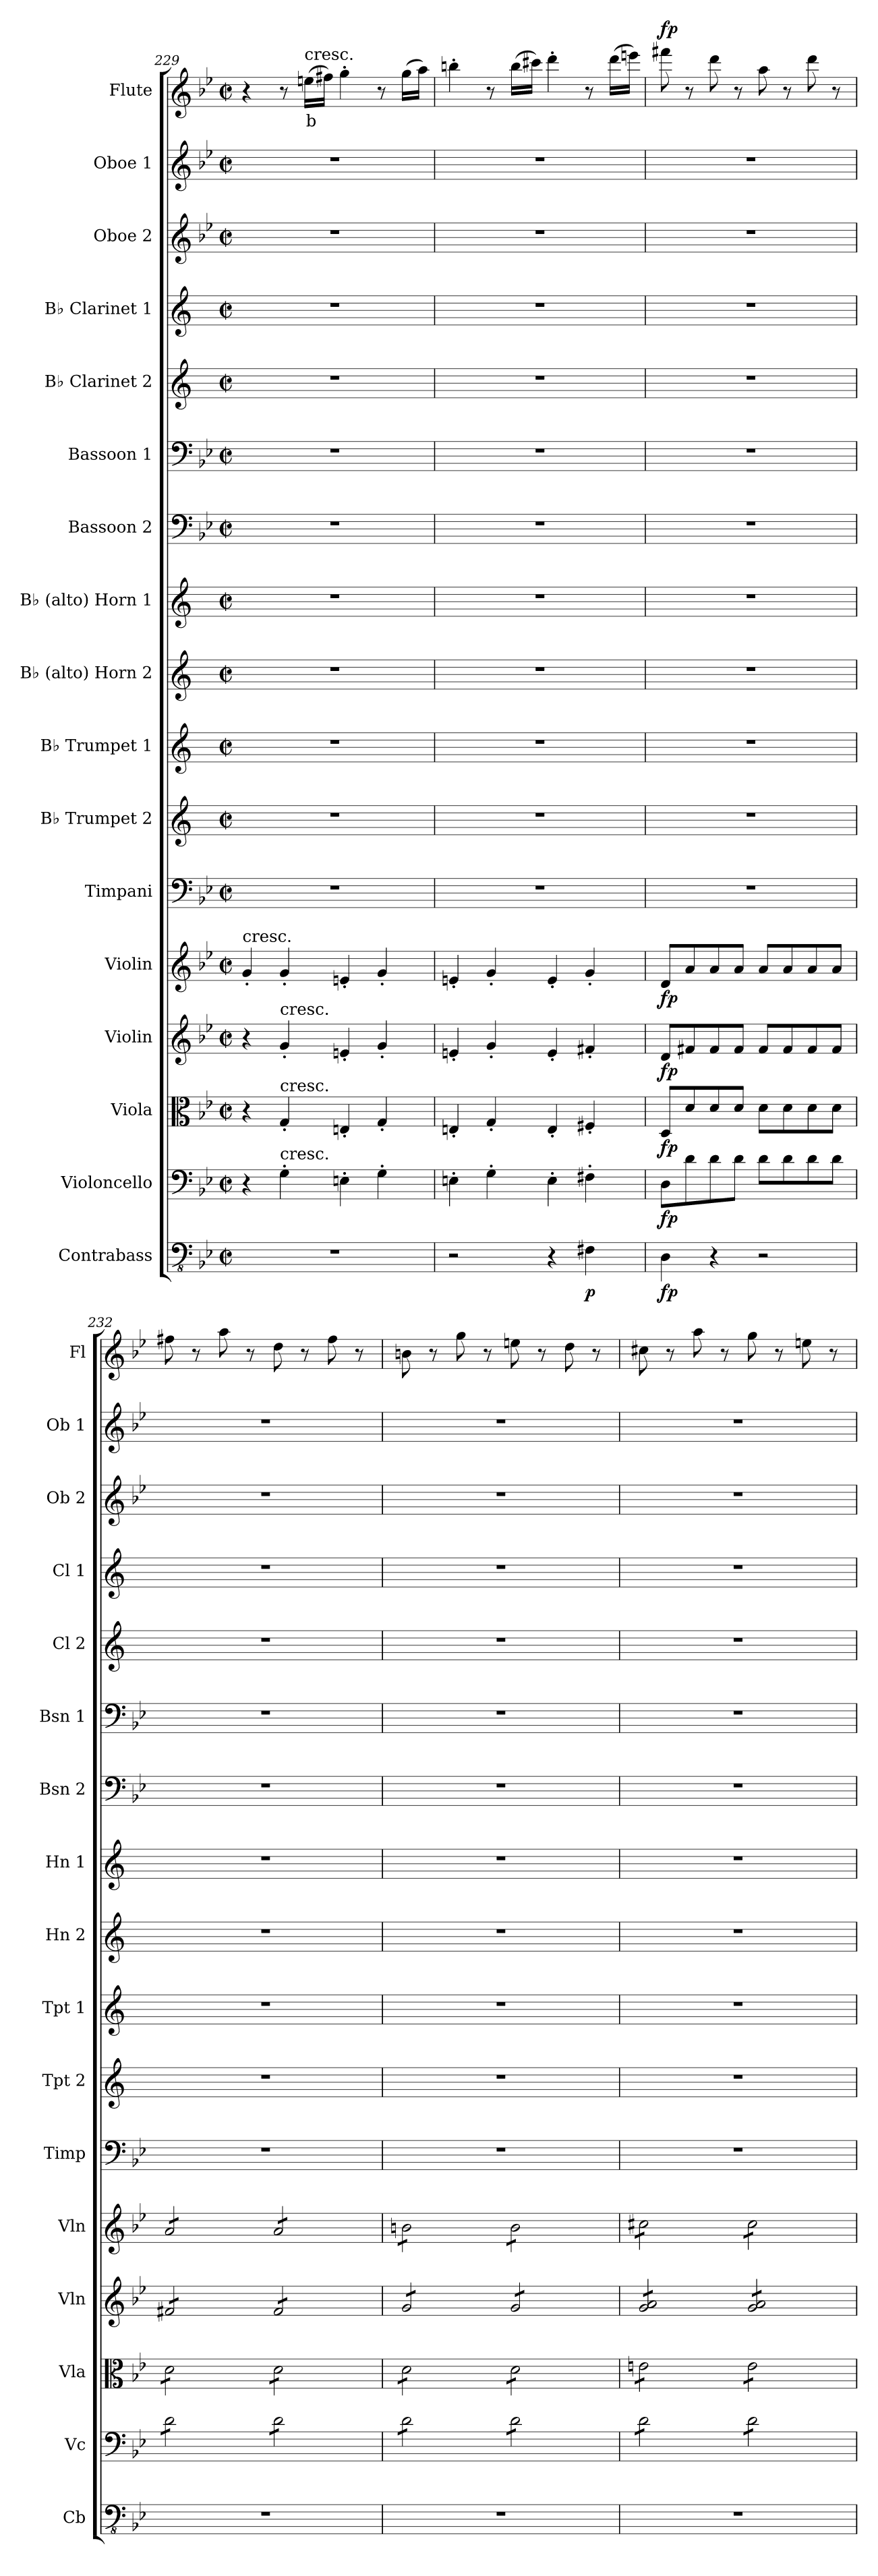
**kern	**dynam	**kern	**dynam	**kern	**dynam	**kern	**dynam	**kern	**dynam	**kern	**kern	**kern	**kern	**kern	**kern	**kern	**kern	**kern	**kern	**kern	**kern	**text	**dynam
*part17	*part17	*part16	*part16	*part15	*part15	*part14	*part14	*part13	*part13	*part12	*part11	*part10	*part9	*part8	*part7	*part6	*part5	*part4	*part3	*part2	*part1	*part1	*part1
*staff17	*staff17	*staff16	*staff16	*staff15	*staff15	*staff14	*staff14	*staff13	*staff13	*staff12	*staff11	*staff10	*staff9	*staff8	*staff7	*staff6	*staff5	*staff4	*staff3	*staff2	*staff1	*staff1	*staff1
*I"Contrabass	*	*I"Violoncello	*	*I"Viola	*	*I"Violin	*	*I"Violin	*	*I"Timpani	*I"B♭ Trumpet 2	*I"B♭ Trumpet 1	*I"B♭ (alto) Horn 2	*I"B♭ (alto) Horn 1	*I"Bassoon 2	*I"Bassoon 1	*I"B♭ Clarinet 2	*I"B♭ Clarinet 1	*I"Oboe 2	*I"Oboe 1	*I"Flute	*	*
*I'Cb	*	*I'Vc	*	*I'Vla	*	*I'Vln	*	*I'Vln	*	*I'Timp	*I'Tpt 2	*I'Tpt 1	*I'Hn 2	*I'Hn 1	*I'Bsn 2	*I'Bsn 1	*I'Cl 2	*I'Cl 1	*I'Ob 2	*I'Ob 1	*I'Fl	*	*
*clefFv4	*	*clefF4	*	*clefC3	*	*clefG2	*	*clefG2	*	*clefF4	*clefG2	*clefG2	*clefG2	*clefG2	*clefF4	*clefF4	*clefG2	*clefG2	*clefG2	*clefG2	*clefG2	*	*
*	*	*	*	*	*	*	*	*	*	*	*ITrd1c2	*ITrd1c2	*ITrd1c2	*ITrd1c2	*	*	*ITrd1c2	*ITrd1c2	*	*	*	*	*
*k[b-e-]	*	*k[b-e-]	*	*k[b-e-]	*	*k[b-e-]	*	*k[b-e-]	*	*k[b-e-]	*k[b-e-]	*k[b-e-]	*k[b-e-]	*k[b-e-]	*k[b-e-]	*k[b-e-]	*k[b-e-]	*k[b-e-]	*k[b-e-]	*k[b-e-]	*k[b-e-]	*	*
*M2/2	*	*M2/2	*	*M2/2	*	*M2/2	*	*M2/2	*	*M2/2	*M2/2	*M2/2	*M2/2	*M2/2	*M2/2	*M2/2	*M2/2	*M2/2	*M2/2	*M2/2	*M2/2	*	*
*met(c|)	*	*met(c|)	*	*met(c|)	*	*met(c|)	*	*met(c|)	*	*met(c|)	*met(c|)	*met(c|)	*met(c|)	*met(c|)	*met(c|)	*met(c|)	*met(c|)	*met(c|)	*met(c|)	*met(c|)	*met(c|)	*	*
=229	=229	=229	=229	=229	=229	=229	=229	=229	=229	=229	=229	=229	=229	=229	=229	=229	=229	=229	=229	=229	=229	=229	=229
!	!	!	!	!	!	!	!	!LO:TX:a:t=cresc.	!	!	!	!	!	!	!	!	!	!	!	!	!	!	!
1r	.	4r	.	4r	.	4r	.	4g'/	.	1r	1r	1r	1r	1r	1r	1r	1r	1r	1r	1r	4r	.	.
!	!	!	!	!	!	!LO:TX:a:t=cresc.	!	!	!	!	!	!	!	!	!	!	!	!	!	!	!	!	!
!	!	!	!	!LO:TX:a:t=cresc.	!	!	!	!	!	!	!	!	!	!	!	!	!	!	!	!	!	!	!
!	!	!LO:TX:a:t=cresc.	!	!	!	!	!	!	!	!	!	!	!	!	!	!	!	!	!	!	!	!	!
.	.	4G'\	.	4G'/	.	4g'/	.	4g'/	.	.	.	.	.	.	.	.	.	.	.	.	8r	.	.
!	!	!	!	!	!	!	!	!	!	!	!	!	!	!	!	!	!	!	!	!	!LO:TX:a:t=cresc.	!	!
!	!	!	!	!	!	!	!	!	!	!	!	!	!	!	!	!	!	!	!	!	!	!LO:LY:b:color=#FF0000	!
.	.	.	.	.	.	.	.	.	.	.	.	.	.	.	.	.	.	.	.	.	(>16een\LL	b	.
.	.	.	.	.	.	.	.	.	.	.	.	.	.	.	.	.	.	.	.	.	16ff#X\JJ)	.	.
.	.	4En'\	.	4En'/	.	4en'/	.	4en'/	.	.	.	.	.	.	.	.	.	.	.	.	4gg'\	.	.
.	.	4G'\	.	4G'/	.	4g'/	.	4g'/	.	.	.	.	.	.	.	.	.	.	.	.	8r	.	.
.	.	.	.	.	.	.	.	.	.	.	.	.	.	.	.	.	.	.	.	.	(>16gg\LL	.	.
.	.	.	.	.	.	.	.	.	.	.	.	.	.	.	.	.	.	.	.	.	16aa\JJ)	.	.
=230	=230	=230	=230	=230	=230	=230	=230	=230	=230	=230	=230	=230	=230	=230	=230	=230	=230	=230	=230	=230	=230	=230	=230
2r	.	4En'\	.	4En'/	.	4en'/	.	4en'/	.	1r	1r	1r	1r	1r	1r	1r	1r	1r	1r	1r	4bbn'\	.	.
.	.	4G'\	.	4G'/	.	4g'/	.	4g'/	.	.	.	.	.	.	.	.	.	.	.	.	8r	.	.
.	.	.	.	.	.	.	.	.	.	.	.	.	.	.	.	.	.	.	.	.	(>16bb\LL	.	.
.	.	.	.	.	.	.	.	.	.	.	.	.	.	.	.	.	.	.	.	.	16ccc#X\JJ)	.	.
4r	.	4E'\	.	4E'/	.	4e'/	.	4e'/	.	.	.	.	.	.	.	.	.	.	.	.	4ddd'\	.	.
!	!LO:DY:b	!	!	!	!	!	!	!	!	!	!	!	!	!	!	!	!	!	!	!	!	!	!
4FF#X\	p	4F#X'\	.	4F#X'/	.	4f#X'/	.	4g'/	.	.	.	.	.	.	.	.	.	.	.	.	8r	.	.
.	.	.	.	.	.	.	.	.	.	.	.	.	.	.	.	.	.	.	.	.	(>16ddd\LL	.	.
.	.	.	.	.	.	.	.	.	.	.	.	.	.	.	.	.	.	.	.	.	16eeen\JJ)	.	.
!!LO:PB:g=z
=231	=231	=231	=231	=231	=231	=231	=231	=231	=231	=231	=231	=231	=231	=231	=231	=231	=231	=231	=231	=231	=231	=231	=231
!	!LO:DY:b	!	!LO:DY:b	!	!LO:DY:b	!	!LO:DY:b	!	!LO:DY:b	!	!	!	!	!	!	!	!	!	!	!	!	!	!LO:DY:b
4DD\	fp	8D\L	fp	8D/L	fp	8d/L	fp	8d/L	fp	1r	1r	1r	1r	1r	1r	1r	1r	1r	1r	1r	8fff#X\	.	fp
.	.	8d\	.	8d/	.	8f#X/	.	8a/	.	.	.	.	.	.	.	.	.	.	.	.	8r	.	.
4r	.	8d\	.	8d/	.	8f#/	.	8a/	.	.	.	.	.	.	.	.	.	.	.	.	8ddd\	.	.
.	.	8d\J	.	8d/J	.	8f#/J	.	8a/J	.	.	.	.	.	.	.	.	.	.	.	.	8r	.	.
2r	.	8d\L	.	8d\L	.	8f#/L	.	8a/L	.	.	.	.	.	.	.	.	.	.	.	.	8aa\	.	.
.	.	8d\	.	8d\	.	8f#/	.	8a/	.	.	.	.	.	.	.	.	.	.	.	.	8r	.	.
.	.	8d\	.	8d\	.	8f#/	.	8a/	.	.	.	.	.	.	.	.	.	.	.	.	8ddd\	.	.
.	.	8d\J	.	8d\J	.	8f#/J	.	8a/J	.	.	.	.	.	.	.	.	.	.	.	.	8r	.	.
=232	=232	=232	=232	=232	=232	=232	=232	=232	=232	=232	=232	=232	=232	=232	=232	=232	=232	=232	=232	=232	=232	=232	=232
*	*	*tremolo	*	*	*	*	*	*	*	*	*	*	*	*	*	*	*	*	*	*	*	*	*
*	*	*	*	*tremolo	*	*	*	*	*	*	*	*	*	*	*	*	*	*	*	*	*	*	*
*	*	*	*	*	*	*tremolo	*	*	*	*	*	*	*	*	*	*	*	*	*	*	*	*	*
*	*	*	*	*	*	*	*	*tremolo	*	*	*	*	*	*	*	*	*	*	*	*	*	*	*
1r	.	8d\L	.	8d\L	.	8f#X/L	.	8a/L	.	1r	1r	1r	1r	1r	1r	1r	1r	1r	1r	1r	8ff#X\	.	.
.	.	8d\	.	8d\	.	8f#X/	.	8a/	.	.	.	.	.	.	.	.	.	.	.	.	8r	.	.
.	.	8d\	.	8d\	.	8f#X/	.	8a/	.	.	.	.	.	.	.	.	.	.	.	.	8aa\	.	.
.	.	8d\J	.	8d\J	.	8f#X/J	.	8a/J	.	.	.	.	.	.	.	.	.	.	.	.	8r	.	.
.	.	8d\L	.	8d\L	.	8f#/L	.	8a/L	.	.	.	.	.	.	.	.	.	.	.	.	8dd\	.	.
.	.	8d\	.	8d\	.	8f#/	.	8a/	.	.	.	.	.	.	.	.	.	.	.	.	8r	.	.
.	.	8d\	.	8d\	.	8f#/	.	8a/	.	.	.	.	.	.	.	.	.	.	.	.	8ff#\	.	.
.	.	8d\J	.	8d\J	.	8f#/J	.	8a/J	.	.	.	.	.	.	.	.	.	.	.	.	8r	.	.
=233	=233	=233	=233	=233	=233	=233	=233	=233	=233	=233	=233	=233	=233	=233	=233	=233	=233	=233	=233	=233	=233	=233	=233
1r	.	8d\L	.	8d\L	.	8g/L	.	8bn\L	.	1r	1r	1r	1r	1r	1r	1r	1r	1r	1r	1r	8bn\	.	.
.	.	8d\	.	8d\	.	8g/	.	8bn\	.	.	.	.	.	.	.	.	.	.	.	.	8r	.	.
.	.	8d\	.	8d\	.	8g/	.	8bn\	.	.	.	.	.	.	.	.	.	.	.	.	8gg\	.	.
.	.	8d\J	.	8d\J	.	8g/J	.	8bn\J	.	.	.	.	.	.	.	.	.	.	.	.	8r	.	.
.	.	8d\L	.	8d\L	.	8g/L	.	8b\L	.	.	.	.	.	.	.	.	.	.	.	.	8een\	.	.
.	.	8d\	.	8d\	.	8g/	.	8b\	.	.	.	.	.	.	.	.	.	.	.	.	8r	.	.
.	.	8d\	.	8d\	.	8g/	.	8b\	.	.	.	.	.	.	.	.	.	.	.	.	8dd\	.	.
.	.	8d\J	.	8d\J	.	8g/J	.	8b\J	.	.	.	.	.	.	.	.	.	.	.	.	8r	.	.
=234	=234	=234	=234	=234	=234	=234	=234	=234	=234	=234	=234	=234	=234	=234	=234	=234	=234	=234	=234	=234	=234	=234	=234
1r	.	8d\L	.	8en\L	.	8g/ 8a/L	.	8cc#X\L	.	1r	1r	1r	1r	1r	1r	1r	1r	1r	1r	1r	8cc#X\	.	.
.	.	8d\	.	8en\	.	8g/ 8a/	.	8cc#X\	.	.	.	.	.	.	.	.	.	.	.	.	8r	.	.
.	.	8d\	.	8en\	.	8g/ 8a/	.	8cc#X\	.	.	.	.	.	.	.	.	.	.	.	.	8aa\	.	.
.	.	8d\J	.	8en\J	.	8g/ 8a/J	.	8cc#X\J	.	.	.	.	.	.	.	.	.	.	.	.	8r	.	.
.	.	8d\L	.	8e\L	.	8g/ 8a/L	.	8cc#\L	.	.	.	.	.	.	.	.	.	.	.	.	8gg\	.	.
.	.	8d\	.	8e\	.	8g/ 8a/	.	8cc#\	.	.	.	.	.	.	.	.	.	.	.	.	8r	.	.
.	.	8d\	.	8e\	.	8g/ 8a/	.	8cc#\	.	.	.	.	.	.	.	.	.	.	.	.	8een\	.	.
.	.	8d\J	.	8e\J	.	8g/ 8a/J	.	8cc#\J	.	.	.	.	.	.	.	.	.	.	.	.	8r	.	.
*	*	*	*	*	*	*	*	*Xtremolo	*	*	*	*	*	*	*	*	*	*	*	*	*	*	*
*	*	*	*	*	*	*Xtremolo	*	*	*	*	*	*	*	*	*	*	*	*	*	*	*	*	*
*	*	*	*	*Xtremolo	*	*	*	*	*	*	*	*	*	*	*	*	*	*	*	*	*	*	*
*	*	*Xtremolo	*	*	*	*	*	*	*	*	*	*	*	*	*	*	*	*	*	*	*	*	*
=	=	=	=	=	=	=	=	=	=	=	=	=	=	=	=	=	=	=	=	=	=	=	=
*-	*-	*-	*-	*-	*-	*-	*-	*-	*-	*-	*-	*-	*-	*-	*-	*-	*-	*-	*-	*-	*-	*-	*-
